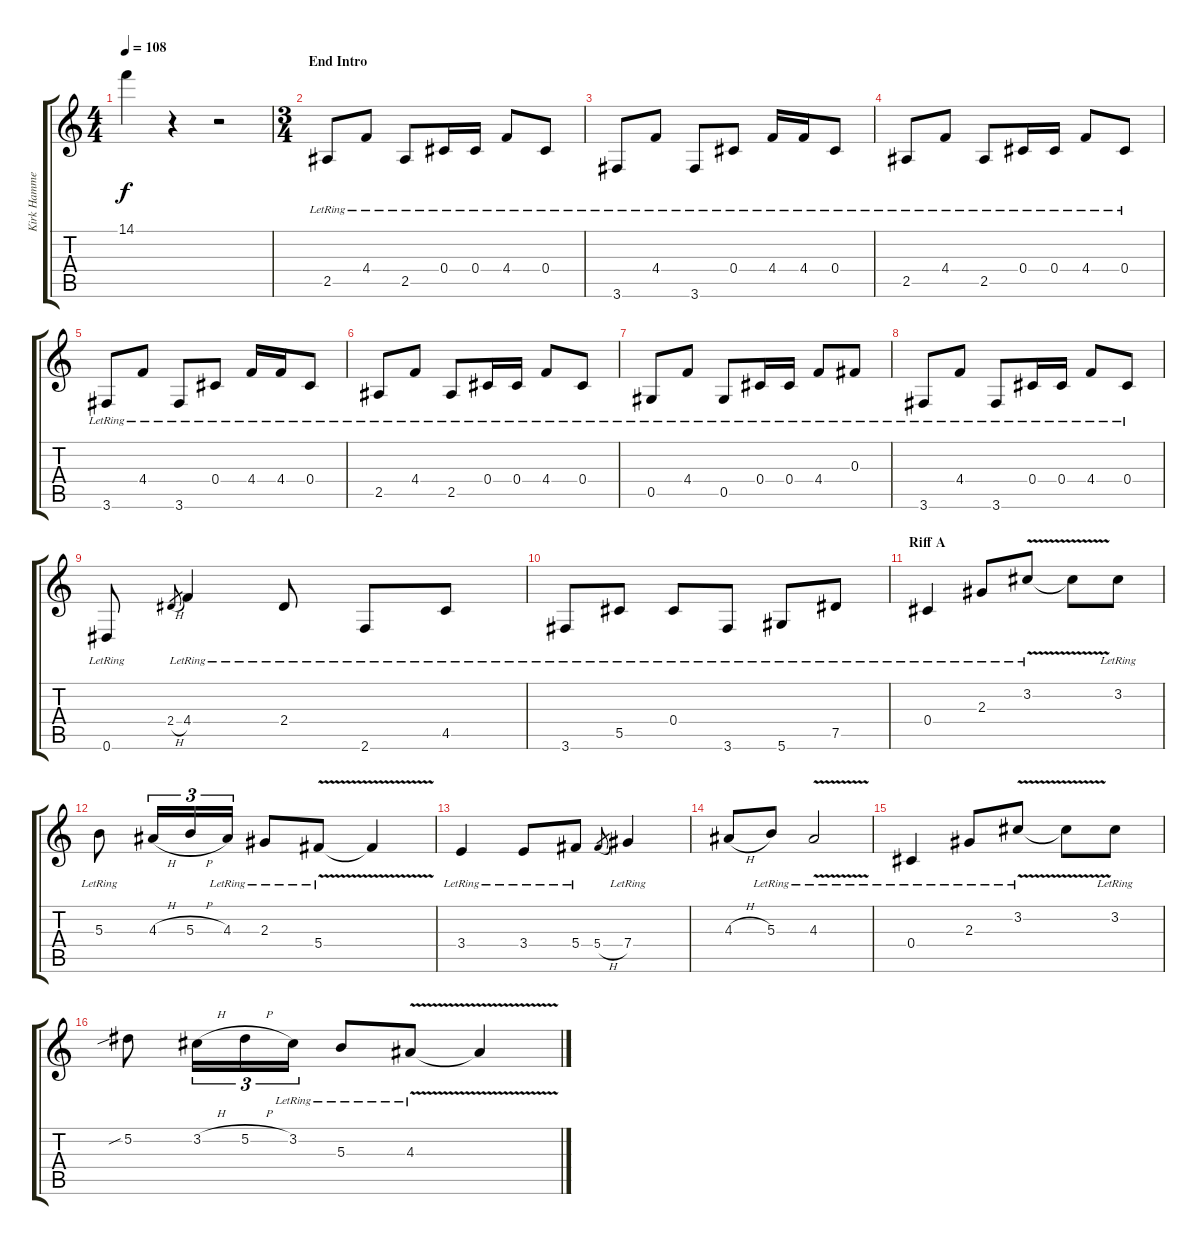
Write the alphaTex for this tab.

\track ("Kirk Hammett (Guitar)" "Kirk Hamme") {instrument electricguitarclean}
\staff {score tabs}
\tuning (Eb4 Bb3 Gb3 Db3 Ab2 Eb2) {hide}
\ts (4 4)
\tempo 108
\clef g2
\ks c
14.1{t}.4{dy f} r.4 r.2 |
\ts (3 4)
\section ("" "End Intro")
2.5{lr}.8 4.4{lr}.8 2.5{lr}.8 0.4{lr}.16 0.4{lr}.16 4.4{lr}.8 0.4{lr}.8 |
3.6{lr}.8 4.4{lr}.8 3.6{lr}.8 0.4{lr}.8 4.4{lr}.16 4.4{lr}.16 0.4{lr}.8 |
2.5{lr}.8 4.4{lr}.8 2.5{lr}.8 0.4{lr}.16 0.4{lr}.16 4.4{lr}.8 0.4{lr}.8 |
3.6{lr}.8 4.4{lr}.8 3.6{lr}.8 0.4{lr}.8 4.4{lr}.16 4.4{lr}.16 0.4{lr}.8 |
2.5{lr}.8 4.4{lr}.8 2.5{lr}.8 0.4{lr}.16 0.4{lr}.16 4.4{lr}.8 0.4{lr}.8 |
0.5{lr}.8 4.4{lr}.8 0.5{lr}.8 0.4{lr}.16 0.4{lr}.16 4.4{lr}.8 0.3{lr}.8 |
3.6{lr}.8 4.4{lr}.8 3.6{lr}.8 0.4{lr}.16 0.4{lr}.16 4.4{lr}.8 0.4{lr}.8 |
0.6{lr}.8 2.4{h}.8{gr} 4.4{lr}.4 2.4{lr}.8 2.6{lr}.8 4.5{lr}.8 |
3.6{lr}.8 5.5{lr}.8 0.4{lr}.8 3.6{lr}.8 5.6{lr}.8 7.5{lr}.8 |
\section ("" "Riff A")
0.4{lr}.4 2.3{lr}.8 3.2{v lr}.8 3.2{t}.8 3.2{lr}.8 |
5.3{lr}.8 4.3{h}.16{tu (3 2)} 5.3{h}.16{tu (3 2)} 4.3{lr}.16{tu (3 2)} 2.3{lr}.8 5.4{v lr}.8 5.4{t}.4 |
3.4{lr}.4 3.4{lr}.8 5.4{lr}.8 5.4{h}.8{gr} 7.4{lr}.4 |
4.3{h}.8 5.3{lr}.8 4.3{v lr}.2 |
0.4{lr}.4 2.3{lr}.8 3.2{v lr}.8 3.2{t}.8 3.2{lr}.8 |
5.2{sib}.8 3.2{h}.16{tu (3 2)} 5.2{h}.16{tu (3 2)} 3.2{lr}.16{tu (3 2)} 5.3{lr}.8 4.3{v lr}.8 4.3{t}.4
